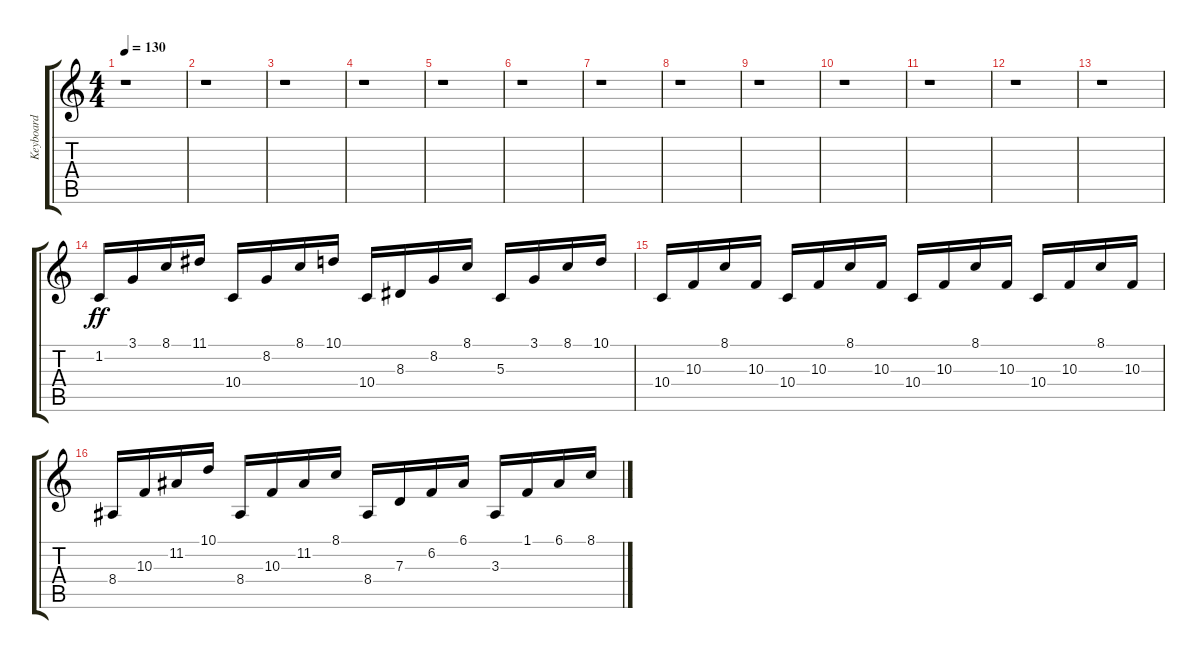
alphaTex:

\track ("Keyboard" "Keyboard") {instrument lead8bassandlead}
\staff {score tabs}
\tuning (E4 B3 G3 D3 A2 E2) {hide}
\ts (4 4)
\tempo 130
\clef g2
\ks c
r.1{dy ff} |
r.1 |
r.1 |
r.1 |
r.1 |
r.1 |
r.1 |
r.1 |
r.1 |
r.1 |
r.1 |
r.1 |
r.1 |
1.2.16 3.1.16 8.1.16 11.1.16 10.4.16 8.2.16 8.1.16 10.1.16 10.4.16 8.3.16 8.2.16 8.1.16 5.3.16 3.1.16 8.1.16 10.1.16 |
10.4.16 10.3.16 8.1.16 10.3.16 10.4.16 10.3.16 8.1.16 10.3.16 10.4.16 10.3.16 8.1.16 10.3.16 10.4.16 10.3.16 8.1.16 10.3.16 |
8.4.16 10.3.16 11.2.16 10.1.16 8.4.16 10.3.16 11.2.16 8.1.16 8.4.16 7.3.16 6.2.16 6.1.16 3.3.16 1.1.16 6.1.16 8.1.16
